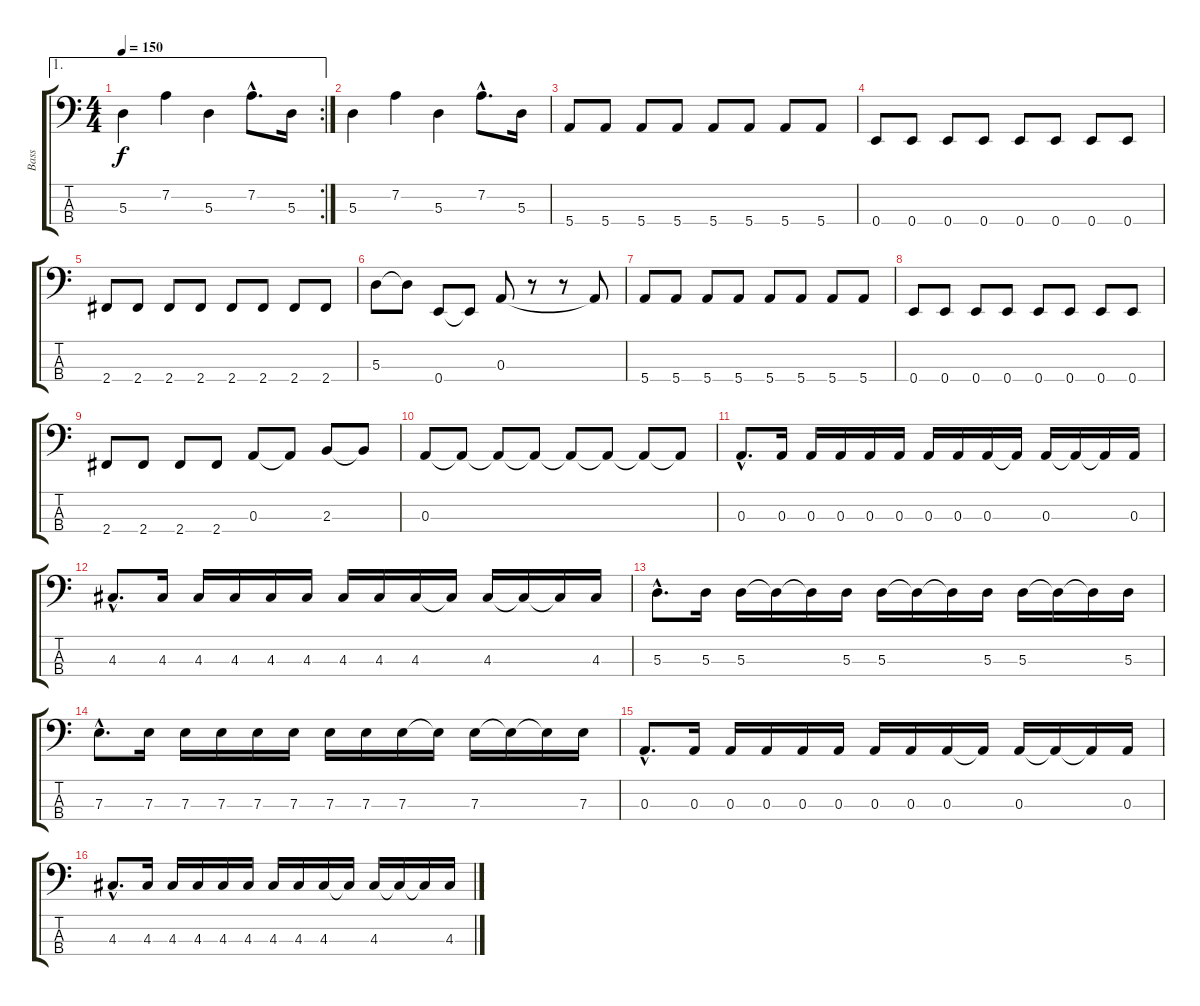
\track ("Bass" "Bass") {instrument electricbassfinger}
\staff {score tabs}
\tuning (G2 D2 A1 E1) {hide}
\ae 1
\rc 2
\ts (4 4)
\tempo 150
\clef f4
\ks c
5.3.4{dy f} 7.2.4 5.3.4 7.2{hac}.8{d} 5.3.16 |
5.3.4 7.2.4 5.3.4 7.2{hac}.8{d} 5.3.16 |
5.4.8 5.4.8 5.4.8 5.4.8 5.4.8 5.4.8 5.4.8 5.4.8 |
0.4.8 0.4.8 0.4.8 0.4.8 0.4.8 0.4.8 0.4.8 0.4.8 |
2.4.8 2.4.8 2.4.8 2.4.8 2.4.8 2.4.8 2.4.8 2.4.8 |
5.3.8 5.3{t}.8 0.4.8 0.4{t}.8 0.3.8 r.8 r.8 0.3{t}.8 |
5.4.8 5.4.8 5.4.8 5.4.8 5.4.8 5.4.8 5.4.8 5.4.8 |
0.4.8 0.4.8 0.4.8 0.4.8 0.4.8 0.4.8 0.4.8 0.4.8 |
2.4.8 2.4.8 2.4.8 2.4.8 0.3.8 0.3{t}.8 2.3.8 2.3{t}.8 |
0.3.8 0.3{t}.8 0.3{t}.8 0.3{t}.8 0.3{t}.8 0.3{t}.8 0.3{t}.8 0.3{t}.8 |
0.3{hac}.8{d} 0.3.16 0.3.16 0.3.16 0.3.16 0.3.16 0.3.16 0.3.16 0.3.16 0.3{t}.16 0.3.16 0.3{t}.16 0.3{t}.16 0.3.16 |
4.3{hac}.8{d} 4.3.16 4.3.16 4.3.16 4.3.16 4.3.16 4.3.16 4.3.16 4.3.16 4.3{t}.16 4.3.16 4.3{t}.16 4.3{t}.16 4.3.16 |
5.3{hac}.8{d} 5.3.16 5.3.16 5.3{t}.16 5.3{t}.16 5.3.16 5.3.16 5.3{t}.16 5.3{t}.16 5.3.16 5.3.16 5.3{t}.16 5.3{t}.16 5.3.16 |
7.3{hac}.8{d} 7.3.16 7.3.16 7.3.16 7.3.16 7.3.16 7.3.16 7.3.16 7.3.16 7.3{t}.16 7.3.16 7.3{t}.16 7.3{t}.16 7.3.16 |
0.3{hac}.8{d} 0.3.16 0.3.16 0.3.16 0.3.16 0.3.16 0.3.16 0.3.16 0.3.16 0.3{t}.16 0.3.16 0.3{t}.16 0.3{t}.16 0.3.16 |
4.3{hac}.8{d} 4.3.16 4.3.16 4.3.16 4.3.16 4.3.16 4.3.16 4.3.16 4.3.16 4.3{t}.16 4.3.16 4.3{t}.16 4.3{t}.16 4.3.16
